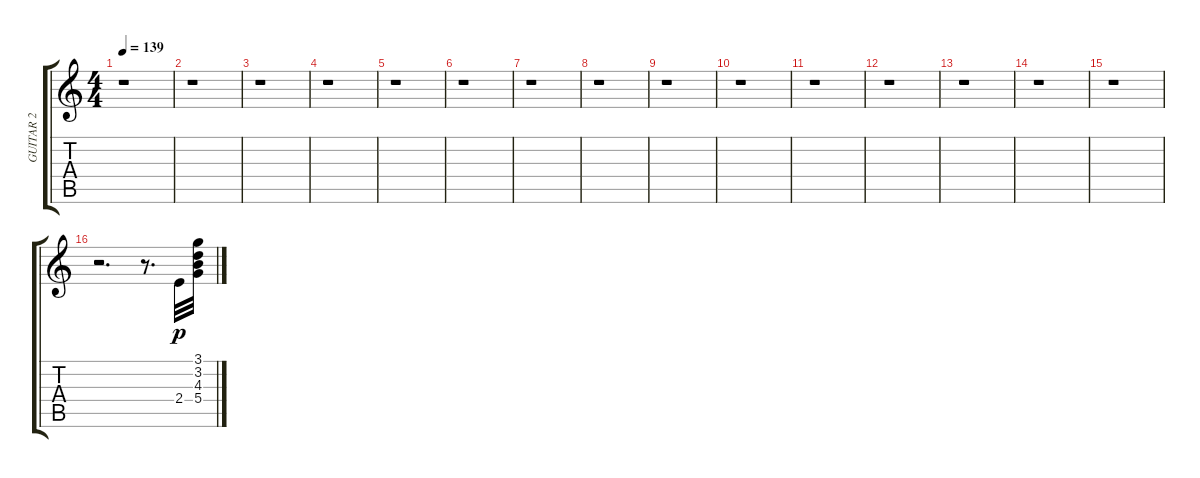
\track ("GUITAR 2" "GUITAR 2") {instrument overdrivenguitar}
\staff {score tabs}
\tuning (E4 B3 G3 D3 A2 E2) {hide}
\ts (4 4)
\tempo 139
\clef g2
\ks c
r.1{dy f} |
r.1 |
r.1 |
r.1 |
r.1 |
r.1 |
r.1 |
r.1 |
r.1 |
r.1 |
r.1 |
r.1 |
r.1 |
r.1 |
r.1 |
r.2{d} r.8{d} 2.4.32{dy p} (3.1 3.2 4.3 5.4).32
